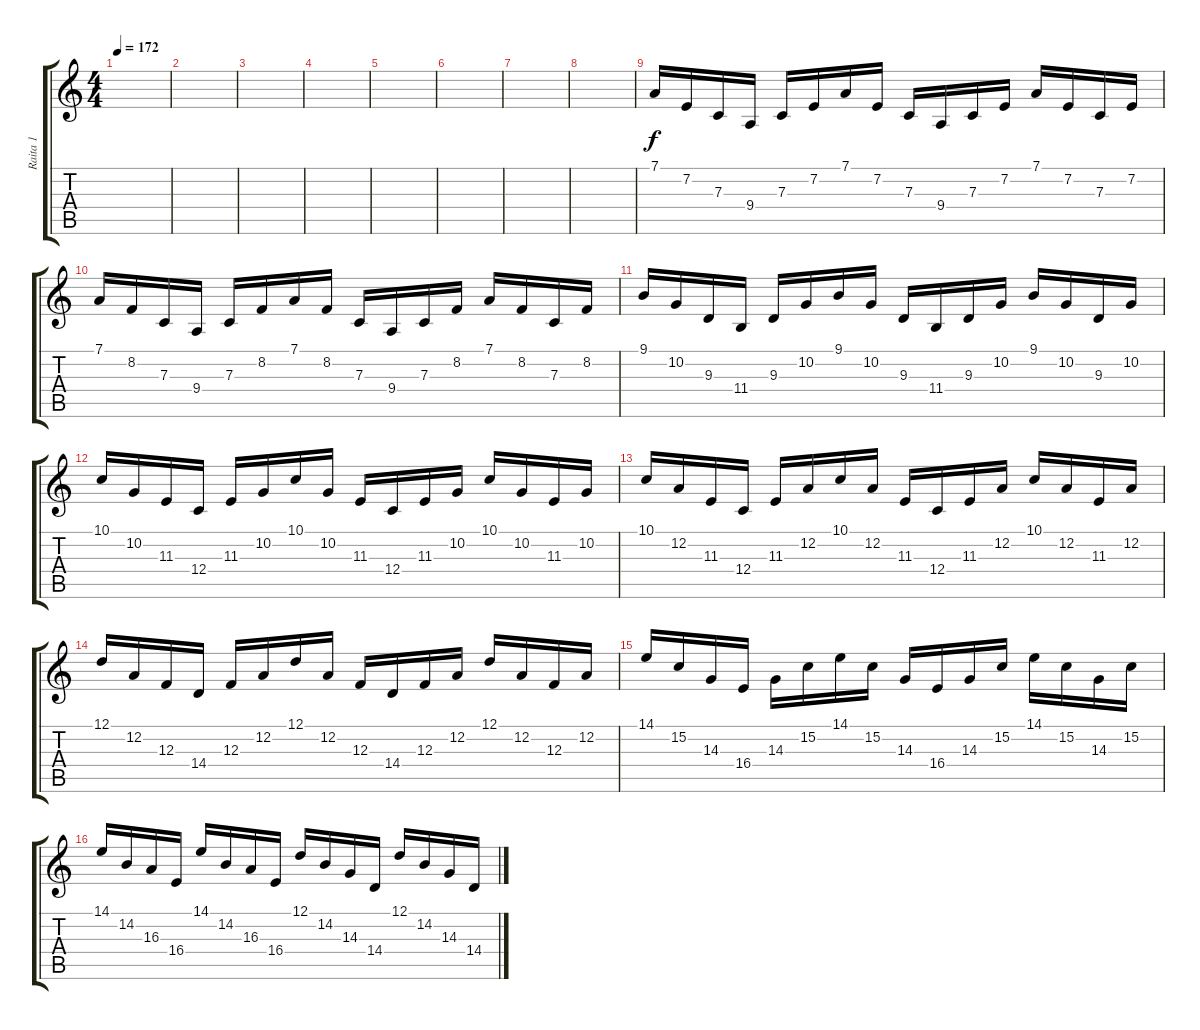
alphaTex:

\track ("Raita 1" "Raita 1") {instrument harpsichord}
\staff {score tabs}
\tuning (D4 A3 F3 C3 G2 D2) {hide}
\ts (4 4)
\tempo 172
\clef g2
\ks c
|
|
|
|
|
|
|
|
7.1.16{instrument synthbrass1} 7.2.16 7.3.16 9.4.16 7.3.16 7.2.16 7.1.16 7.2.16 7.3.16 9.4.16 7.3.16 7.2.16 7.1.16 7.2.16 7.3.16 7.2.16 |
7.1.16 8.2.16 7.3.16 9.4.16 7.3.16 8.2.16 7.1.16 8.2.16 7.3.16 9.4.16 7.3.16 8.2.16 7.1.16 8.2.16 7.3.16 8.2.16 |
9.1.16 10.2.16 9.3.16 11.4.16 9.3.16 10.2.16 9.1.16 10.2.16 9.3.16 11.4.16 9.3.16 10.2.16 9.1.16 10.2.16 9.3.16 10.2.16 |
10.1.16 10.2.16 11.3.16 12.4.16 11.3.16 10.2.16 10.1.16 10.2.16 11.3.16 12.4.16 11.3.16 10.2.16 10.1.16 10.2.16 11.3.16 10.2.16 |
10.1.16 12.2.16 11.3.16 12.4.16 11.3.16 12.2.16 10.1.16 12.2.16 11.3.16 12.4.16 11.3.16 12.2.16 10.1.16 12.2.16 11.3.16 12.2.16 |
12.1.16 12.2.16 12.3.16 14.4.16 12.3.16 12.2.16 12.1.16 12.2.16 12.3.16 14.4.16 12.3.16 12.2.16 12.1.16 12.2.16 12.3.16 12.2.16 |
14.1.16 15.2.16 14.3.16 16.4.16 14.3.16 15.2.16 14.1.16 15.2.16 14.3.16 16.4.16 14.3.16 15.2.16 14.1.16 15.2.16 14.3.16 15.2.16 |
14.1.16 14.2.16 16.3.16 16.4.16 14.1.16 14.2.16 16.3.16 16.4.16 12.1.16 14.2.16 14.3.16 14.4.16 12.1.16 14.2.16 14.3.16 14.4.16
